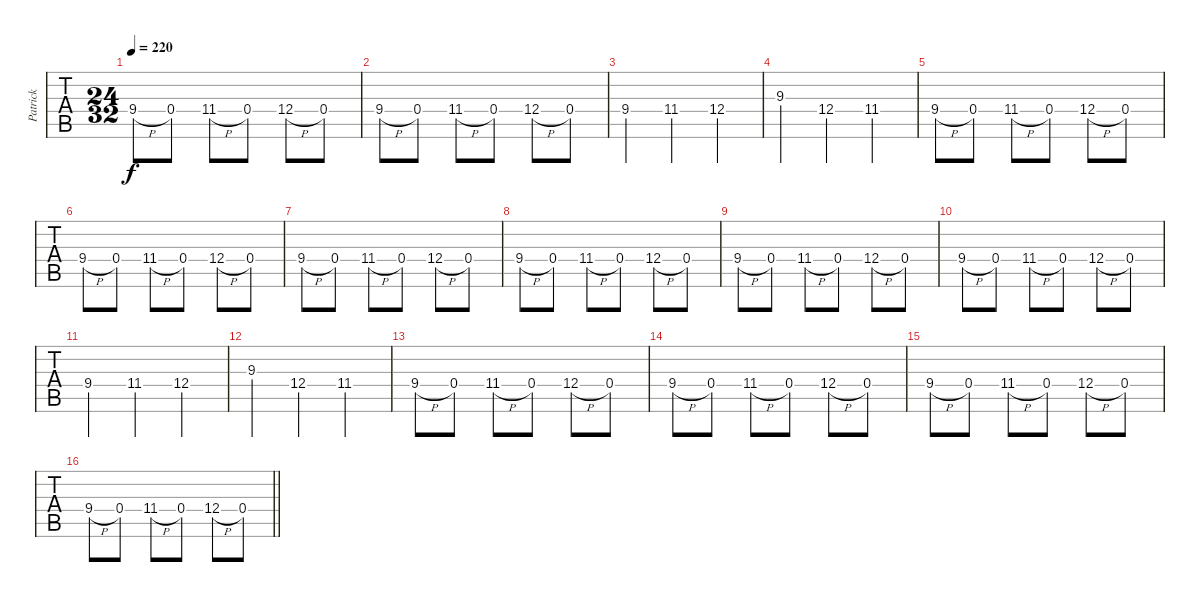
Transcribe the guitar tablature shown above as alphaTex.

\track ("Patrick" "Patrick") {instrument electricguitarjazz}
\staff {tabs}
\tuning (E4 B3 G3 D3 A2 D2) {hide}
\ts (24 32)
\tempo 220
\clef g2
\ks c
9.4{h}.8{dy f} 0.4.8 11.4{h}.8 0.4.8 12.4{h}.8 0.4.8 |
9.4{h}.8 0.4.8 11.4{h}.8 0.4.8 12.4{h}.8 0.4.8 |
9.4.4 11.4.4 12.4.4 |
9.3.4 12.4.4 11.4.4 |
9.4{h}.8 0.4.8 11.4{h}.8 0.4.8 12.4{h}.8 0.4.8 |
9.4{h}.8 0.4.8 11.4{h}.8 0.4.8 12.4{h}.8 0.4.8 |
9.4{h}.8 0.4.8 11.4{h}.8 0.4.8 12.4{h}.8 0.4.8 |
9.4{h}.8 0.4.8 11.4{h}.8 0.4.8 12.4{h}.8 0.4.8 |
9.4{h}.8 0.4.8 11.4{h}.8 0.4.8 12.4{h}.8 0.4.8 |
9.4{h}.8 0.4.8 11.4{h}.8 0.4.8 12.4{h}.8 0.4.8 |
9.4.4 11.4.4 12.4.4 |
9.3.4 12.4.4 11.4.4 |
9.4{h}.8 0.4.8 11.4{h}.8 0.4.8 12.4{h}.8 0.4.8 |
9.4{h}.8 0.4.8 11.4{h}.8 0.4.8 12.4{h}.8 0.4.8 |
9.4{h}.8 0.4.8 11.4{h}.8 0.4.8 12.4{h}.8 0.4.8 |
\barLineRight lightlight
9.4{h}.8 0.4.8 11.4{h}.8 0.4.8 12.4{h}.8 0.4.8
